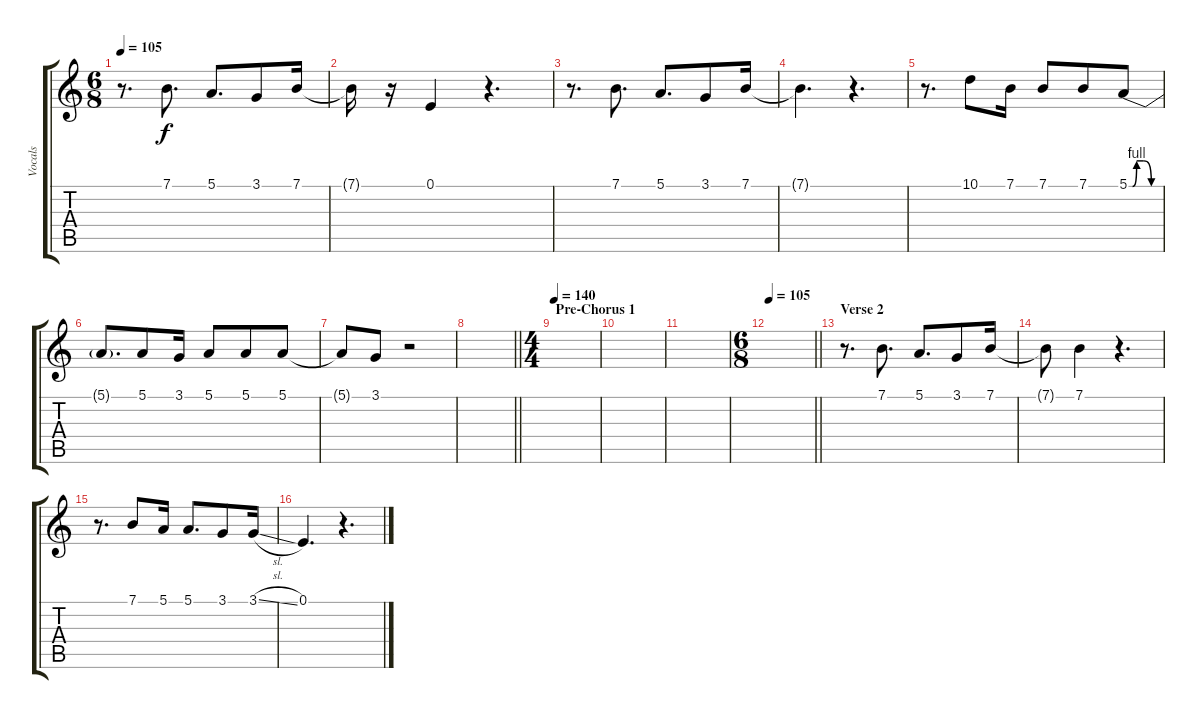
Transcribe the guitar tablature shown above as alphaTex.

\track ("Vocals" "Vocals") {instrument lead1square}
\staff {score tabs}
\tuning (E4 B3 G3 D3 A2 E2) {hide}
\ts (6 8)
\tempo 105
\clef g2
\ks c
r.8{d dy f} 7.1.8{d} 5.1.8{d} 3.1.8 7.1.16 |
7.1{t}.16 r.16 0.1.4 r.4{d} |
r.8{d} 7.1.8{d} 5.1.8{d} 3.1.8 7.1.16 |
7.1{t}.4{d} r.4{d} |
r.8{d} 10.1.8 7.1.16 7.1.8 7.1.8 5.1{be (custom 0 0 7 0 15 4 29 4 44 0 60 0)}.8 |
5.1{t}.8{d} 5.1.8 3.1.16 5.1.8 5.1.8 5.1.8 |
5.1{t}.8 3.1.8 r.2 |
\barLineRight lightlight
|
\ts (4 4)
\section ("" "Pre-Chorus 1")
\tempo 140
|
|
|
\ts (6 8)
\tempo 105
\barLineRight lightlight
|
\section ("" "Verse 2")
r.8{d} 7.1.8{d} 5.1.8{d} 3.1.8 7.1.16 |
7.1{t}.8 7.1.4 r.4{d} |
r.8{d} 7.1.8 5.1.16 5.1.8{d} 3.1.8 3.1{sl}.16 |
0.1.4{d} r.4{d}
